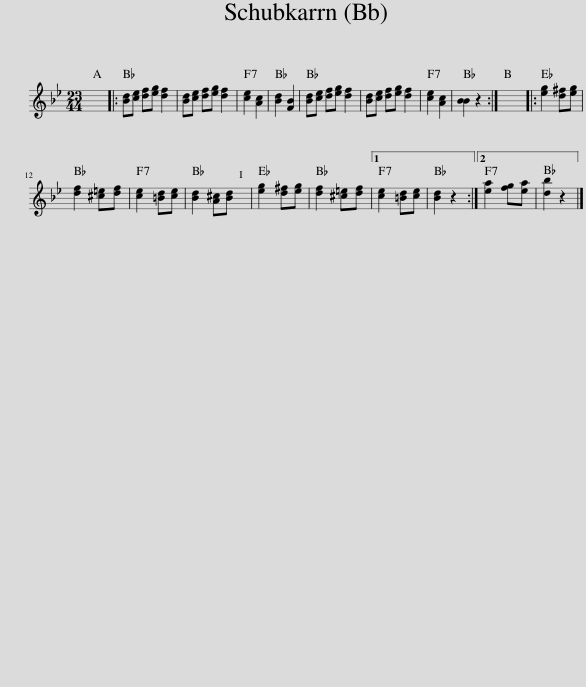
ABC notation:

X:1
L:1/8
M:23/44
I:linebreak $
K:Bb
V:1 treble
V:1
 x17/4 |: [Bd][ce] [df][eg] [df]2 | [Bd][ce] [df][eg] [df]2 | [ce]2 [Ac]2 | [Bd]2 [FB]2 | %5
 [Bd][ce] [df][eg] [df]2 | [Bd][ce] [df][eg] [df]2 | [ce]2 [Ac]2 | [BB]2 z2 :| x17/4 |: %10
 [eg]2 [d^f][eg] |$ [df]2 [^c=e][df] | [ce]2 [=Bd][ce] | [Bd]2 [A^c][Bd] | [eg]2 [d^f][eg] | %15
 [df]2 [^c=e][df] |1 [ce]2 [=Bd][ce] | [Bd]2 z2 :|2 [ea]2 [fg][ea] | [db]2 z2 |] %20
